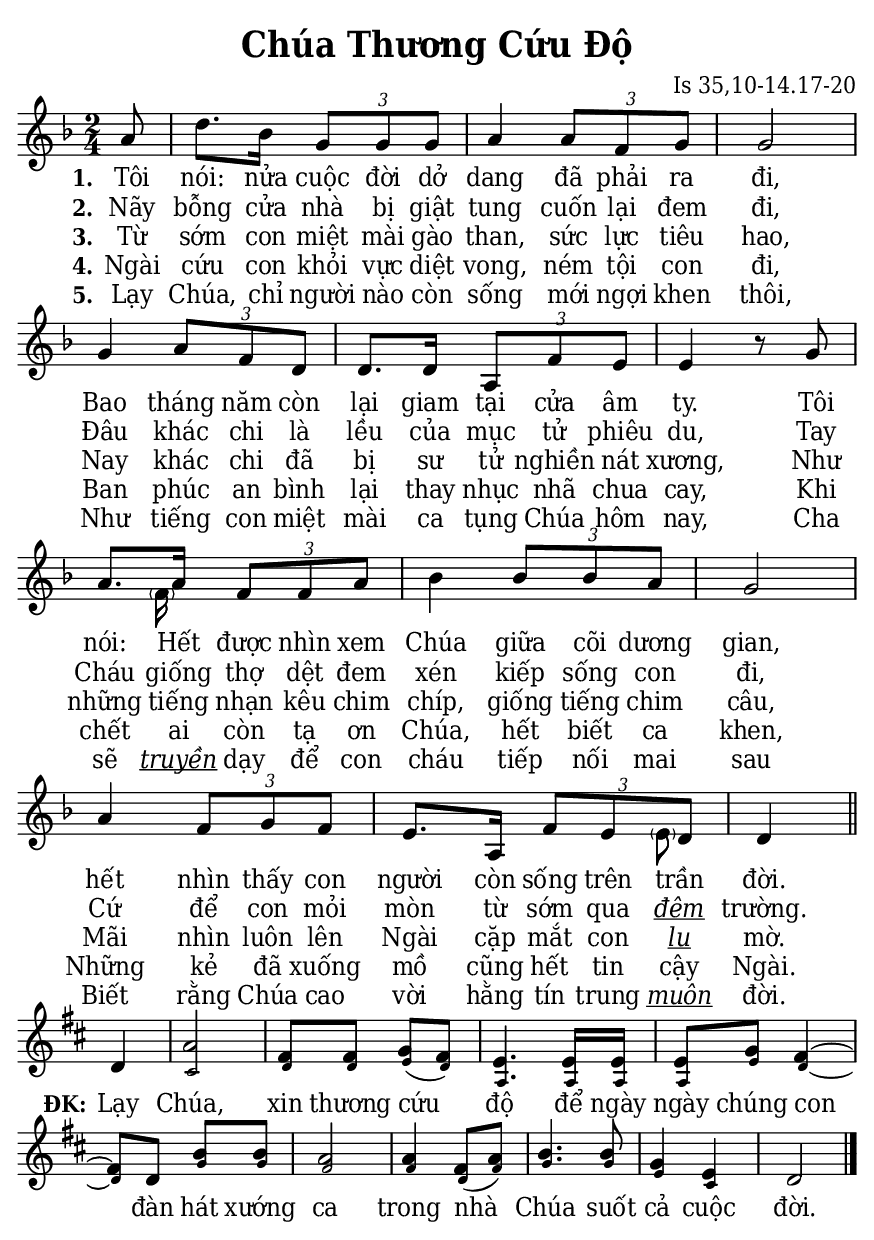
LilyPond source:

% Cài đặt chung\
\version "2.22.1"
\include "english.ly"

\header {
  title = "Chúa Thương Cứu Độ"
  composer = "Is 35,10-14.17-20"
  %arranger = "Lm. Kim Long"
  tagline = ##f
}

% Nhạc phiên khúc
nhacPhienKhucSop = \relative c'' {
  \partial 8 a8 |
  d8. bf16 \tuplet 3/2 { g8 g g } |
  a4 \tuplet 3/2 { a8 f g } |
  g2 |
  g4 \tuplet 3/2 { a8 f d } |
  d8. d16 \tuplet 3/2 { a8 f' e } |
  e4 r8 g |
  a8.
  <<
    {
      \voiceOne
      a16
    }
    \new Voice = "beSop" {
      \voiceTwo
      \stemDown
      \once \override NoteColumn.force-hshift = #-1.2
      \parenthesize
      f16
    }
  >>
  \oneVoice
  \tuplet 3/2 { f8 f a } |
  bf4 \tuplet 3/2 { bf8 bf a } |
  g2 |
  a4 \tuplet 3/2 { f8 g f } |
  e8. a,16 \tuplet 3/2 { f'8 e
  <<
    {
      \voiceOne
      d8
    }
    \new Voice = "beSop" {
      \voiceTwo
      \stemDown
      \once \override NoteColumn.force-hshift = #-1.2
      \parenthesize
      e8
    }
  >>
  }
  \oneVoice
  \partial 4 d4 \bar "||" \break
  
  \set Staff.explicitKeySignatureVisibility = #end-of-line-invisible
  \set Staff.printKeyCancellation = ##f
  \key d \major
  \partial 4 d4 |
  a'2 |
  fs8 fs g (fs) |
  e4. e16 e |
  e8 g fs4 ~ |
  fs8 d b' b |
  a2 |
  a4 fs8 (a) |
  b4. b8 |
  g4 e |
  d2 \bar "|."
}

nhacPhienKhucAlto = \relative c' {
  r8 |
  R2*11
  r4
  
  \set Staff.explicitKeySignatureVisibility = #end-of-line-invisible
  \set Staff.printKeyCancellation = ##f
  \key d \major
  \partial 4 d4 |
  cs2 |
  d8 d e (d) |
  a4. a16 a |
  a8 e' d4 ~ |
  d8 d g g |
  fs2 |
  fs4 d8 (fs) |
  g4. g8 |
  e4 cs |
  d2
}

% Lời phiên khúc
loiPhienKhucSop = \lyrics {
  <<
    {
      \set stanza = "1."
      Tôi nói: nửa cuộc đời dở dang đã phải ra đi,
      Bao tháng năm còn lại giam tại cửa âm ty.
      Tôi nói: Hết được nhìn xem Chúa giữa cõi dương gian,
      hết nhìn thấy con người còn sống trên trần đời.
    }
    \new Lyrics {
	    \set associatedVoice = "beSop"
	    \set stanza = "2."
	    Nãy bỗng cửa nhà bị giật tung
	    cuốn lại đem đi,
	    Đâu khác chi là lều của mục tử phiêu du,
	    Tay Cháu giống thợ dệt đem xén kiếp sống con đi,
	    Cứ để con mỏi mòn từ sớm qua
	    \markup { \italic \underline "đêm" } trường.
    }
    \new Lyrics {
	    \set associatedVoice = "beSop"
	    \set stanza = "3."
	    Từ sớm con miệt mài gào than,
	    sức lực tiêu hao,
	    Nay khác chi đã bị sư tử nghiền nát xương,
	    Như những tiếng nhạn kêu chim chíp,
	    giống tiếng chim câu,
	    Mãi nhìn luôn lên Ngài cặp mắt con
	    \markup { \italic \underline "lu" } mờ.
    }
    \new Lyrics {
	    \set associatedVoice = "beSop"
	    \set stanza = "4."
	    Ngài cứu con khỏi vực diệt vong,
	    ném tội con đi,
	    Ban phúc an bình lại thay nhục nhã chua cay,
	    Khi chết ai còn tạ ơn Chúa,
	    hết biết ca khen,
	    Những kẻ đã xuống mồ cũng hết tin cậy Ngài.
    }
    \new Lyrics {
	    \set associatedVoice = "beSop"
	    \set stanza = "5."
	    Lạy Chúa, chỉ người nào còn sống mới ngợi khen thôi,
	    Như tiếng con miệt mài ca tụng Chúa hôm nay,
	    Cha sẽ \markup { \italic \underline "truyền" }
	    dạy để con cháu tiếp nối mai sau
	    Biết rằng Chúa cao vời hằng tín trung
	    \markup { \italic \underline "muôn" } đời.
    }
  >>
  \set stanza = "ĐK:"
  Lạy Chúa, xin thương cứu độ
  để ngày ngày chúng con đàn hát xướng ca
  trong nhà Chúa suốt cả cuộc đời.
}

% Dàn trang
\paper {
  #(set-paper-size "a5")
  top-margin = 3\mm
  bottom-margin = 3\mm
  left-margin = 3\mm
  right-margin = 3\mm
  indent = #0
  #(define fonts
	 (make-pango-font-tree "Deja Vu Serif Condensed"
	 		       "Deja Vu Serif Condensed"
			       "Deja Vu Serif Condensed"
			       (/ 20 20)))
  print-page-number = ##f
  page-count = 1
}

TongNhip = {
  \key f \major \time 2/4
  \set Timing.beamExceptions = #'()
  \set Timing.baseMoment = #(ly:make-moment 1/4)
}

% Đổi kích thước nốt cho bè phụ
notBePhu =
#(define-music-function (font-size music) (number? ly:music?)
   (for-some-music
     (lambda (m)
       (if (music-is-of-type? m 'rhythmic-event)
           (begin
             (set! (ly:music-property m 'tweaks)
                   (cons `(font-size . ,font-size)
                         (ly:music-property m 'tweaks)))
             #t)
           #f))
     music)
   music)

\score {
  \new ChoirStaff <<
    \new Staff \with {
        \consists "Merge_rests_engraver"
        printPartCombineTexts = ##f
      }
      <<
      \new Voice \TongNhip \partCombine 
        \nhacPhienKhucSop
        \notBePhu -3 { \nhacPhienKhucAlto }
      \new NullVoice = beSop \nhacPhienKhucSop
      \new Lyrics \lyricsto beSop \loiPhienKhucSop
      >>
  >>
  \layout {
    %\override Staff.TimeSignature.transparent = ##t
    \override Lyrics.LyricSpace.minimum-distance = #0.6
    \override Score.BarNumber.break-visibility = ##(#f #f #f)
    \override Score.SpacingSpanner.uniform-stretching = ##t
  } 
}
